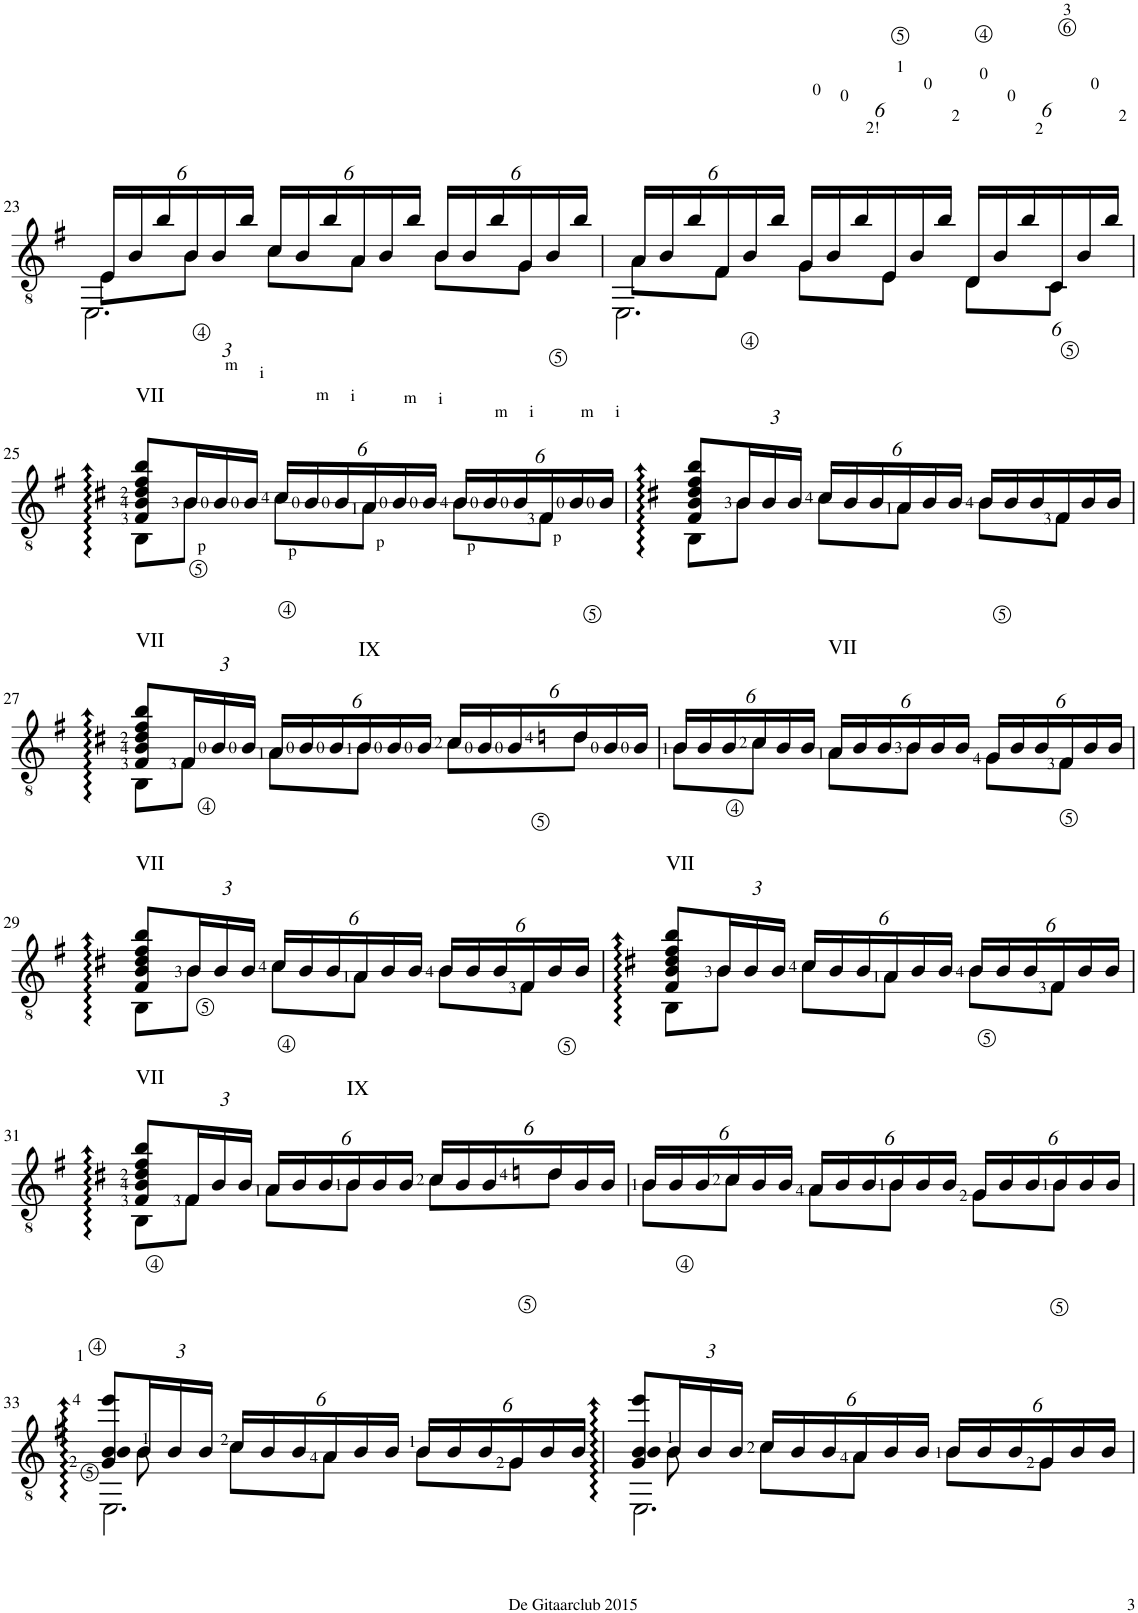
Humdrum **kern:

**kern
*part1
*staff1
*I"Klassieke gitaar
*I'Git.
!!LO:PB:g=z
*clefGv2
*k[f#]
*M3/4
*Xbrackettup
=23
*^
*	*^
24E/LL	8E\L	2.EE\
24B/	.	.
24b/	.	.
24B/	8B\J	.
24B/	.	.
24b/JJ	.	.
24c/LL	8c\L	.
24B/	.	.
24b/	.	.
24A/	8A\J	.
24B/	.	.
24b/JJ	.	.
24B/LL	8B\L	.
24B/	.	.
24b/	.	.
24G/	8G\J	.
24B/	.	.
24b/JJ	.	.
=24	=24	=24
24A/LL	8A\L	2.EE\
24B/	.	.
24b/	.	.
24F#/	8F#\J	.
24B/	.	.
24b/JJ	.	.
24G/LL	8G\L	.
24B/	.	.
24b/	.	.
24E/	8E\J	.
24B/	.	.
24b/JJ	.	.
24D/LL	8D\L	.
24B/	.	.
24b/	.	.
24C/	8C\J	.
24B/	.	.
24b/JJ	.	.
*	*v	*v
!!LO:LB:g=z
=25	=25
!LO:TX:a:t=VII	!
8F#/ 8B/ 8d#X/ 8f#/ 8b/L	8BB\L
24B</L	8B\J
24B/	.
24B/JJ	.
24c</LL	8c\L
24B/	.
24B/	.
24A</	8A\J
24B/	.
24B/JJ	.
24B</LL	8B\L
24B/	.
24B/	.
24F#</	8F#\J
24B/	.
24B/JJ	.
=26	=26
8F#/ 8B/ 8d#X/ 8f#/ 8b/L	8BB\L
24B/L	8B\J
24B/	.
24B/JJ	.
24c/LL	8c\L
24B/	.
24B/	.
24A/	8A\J
24B/	.
24B/JJ	.
24B/LL	8B\L
24B/	.
24B/	.
24F#/	8F#\J
24B/	.
24B/JJ	.
!!LO:LB:g=z	!!
=27	=27
!LO:TX:a:t=VII	!
8F#/ 8B/ 8d#X/ 8f#/ 8b/L	8BB\L
24F#/L	8F#\J
24B/	.
24B/JJ	.
24A/LL	8A\L
24B/	.
24B/	.
!LO:TX:a:t=IX	!
24B/	8B\J
24B/	.
24B/JJ	.
24c/LL	8c\L
24B/	.
24B/	.
24dn/	8d\J
24B/	.
24B/JJ	.
=28	=28
24B/LL	8B\L
24B/	.
24B/	.
24c/	8c\J
24B/	.
24B/JJ	.
!LO:TX:a:t=VII	!
24A/LL	8A\L
24B/	.
24B/	.
24B/	8B\J
24B/	.
24B/JJ	.
24G/LL	8G\L
24B/	.
24B/	.
24F#/	8F#\J
24B/	.
24B/JJ	.
!!LO:LB:g=z	!!
=29	=29
!LO:TX:a:t=VII	!
8F#/ 8B/ 8d#X/ 8f#/ 8b/L	8BB\L
24B/L	8B\J
24B/	.
24B/JJ	.
24c/LL	8c\L
24B/	.
24B/	.
24A/	8A\J
24B/	.
24B/JJ	.
24B/LL	8B\L
24B/	.
24B/	.
24F#/	8F#\J
24B/	.
24B/JJ	.
=30	=30
!LO:TX:a:t=VII	!
8F#/ 8B/ 8d#X/ 8f#/ 8b/L	8BB\L
24B/L	8B\J
24B/	.
24B/JJ	.
24c/LL	8c\L
24B/	.
24B/	.
24A/	8A\J
24B/	.
24B/JJ	.
24B/LL	8B\L
24B/	.
24B/	.
24F#/	8F#\J
24B/	.
24B/JJ	.
!!LO:LB:g=z	!!
=31	=31
!LO:TX:a:t=VII	!
8F#/ 8B/ 8d#X/ 8f#/ 8b/L	8BB\L
24F#/L	8F#\J
24B/	.
24B/JJ	.
24A/LL	8A\L
24B/	.
24B/	.
!LO:TX:a:t=IX	!
24B/	8B\J
24B/	.
24B/JJ	.
24c/LL	8c\L
24B/	.
24B/	.
24dn/	8d\J
24B/	.
24B/JJ	.
=32	=32
24B/LL	8B\L
24B/	.
24B/	.
24c/	8c\J
24B/	.
24B/JJ	.
24A/LL	8A\L
24B/	.
24B/	.
24B/	8B\J
24B/	.
24B/JJ	.
24G/LL	8G\L
24B/	.
24B/	.
24B/	8B\J
24B/	.
24B/JJ	.
!!LO:LB:g=z	!!
=33	=33
*^	*^
8G/ 8B/ 8ee/L	8ryy	2.EE\	8B
24B/L	8B\	.	2ryy
24B/	.	.	.
24B/JJ	.	.	.
24c/LL	8c\L	.	.
24B/	.	.	.
24B/	.	.	.
24A/	8A\J	.	.
24B/	.	.	.
24B/JJ	.	.	.
24B/LL	8B\L	.	.
24B/	.	.	.
24B/	.	.	.
24G/	8G\J	.	8ryy
24B/	.	.	.
24B/JJ	.	.	.
=34	=34	=34	=34
8G/ 8B/ 8ee/L	8ryy	2.EE\	8B
24B/L	8B\	.	2ryy
24B/	.	.	.
24B/JJ	.	.	.
24c/LL	8c\L	.	.
24B/	.	.	.
24B/	.	.	.
24A/	8A\J	.	.
24B/	.	.	.
24B/JJ	.	.	.
24B/LL	8B\L	.	.
24B/	.	.	.
24B/	.	.	.
24G/	8G\J	.	8ryy
24B/	.	.	.
24B/JJ	.	.	.
*v	*v	*v	*v
=
*-
